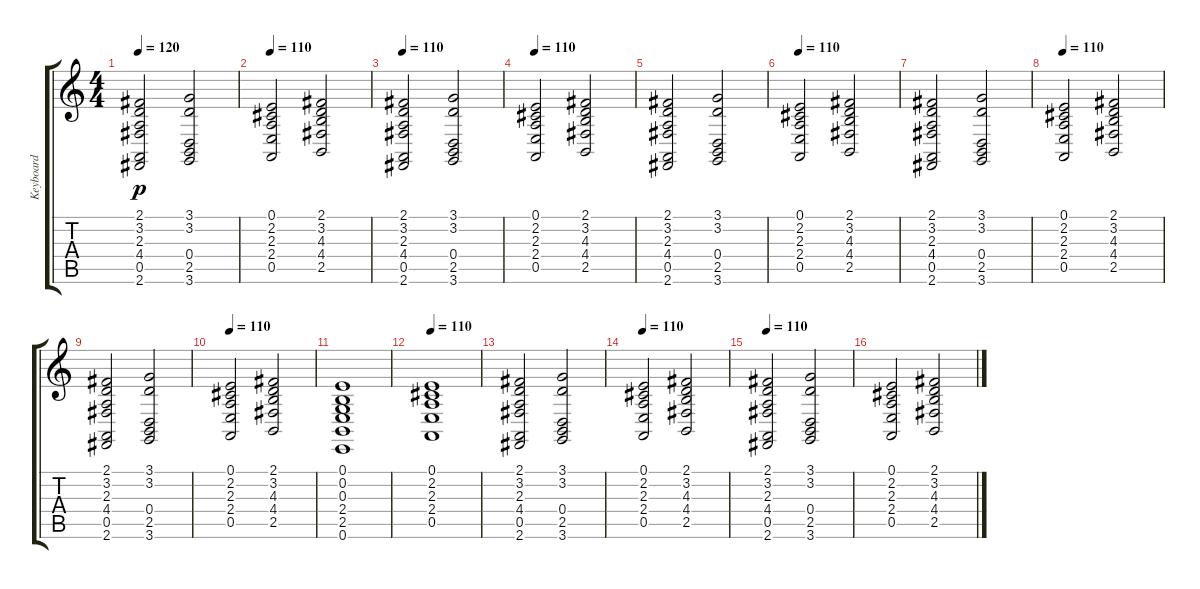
\track ("Keyboard" "Keyboard") {instrument synthstrings2}
\staff {score tabs}
\tuning (E4 B3 G3 D3 A2 E2) {hide}
\ts (4 4)
\tempo 120
\tempo 110
\tempo 120
\clef g2
\ks c
(2.1 3.2 2.3 4.4 0.5 2.6).2{dy p instrument synthstrings2} (3.1 3.2 0.4 2.5 3.6).2 |
\tempo 110
(0.1 2.2 2.3 2.4 0.5).2 (2.1 3.2 4.3 4.4 2.5).2 |
\tempo 110
(2.1 3.2 2.3 4.4 0.5 2.6).2 (3.1 3.2 0.4 2.5 3.6).2 |
\tempo 110
(0.1 2.2 2.3 2.4 0.5).2 (2.1 3.2 4.3 4.4 2.5).2 |
(2.1 3.2 2.3 4.4 0.5 2.6).2 (3.1 3.2 0.4 2.5 3.6).2 |
\tempo 110
(0.1 2.2 2.3 2.4 0.5).2 (2.1 3.2 4.3 4.4 2.5).2 |
(2.1 3.2 2.3 4.4 0.5 2.6).2 (3.1 3.2 0.4 2.5 3.6).2 |
\tempo 110
(0.1 2.2 2.3 2.4 0.5).2 (2.1 3.2 4.3 4.4 2.5).2 |
(2.1 3.2 2.3 4.4 0.5 2.6).2 (3.1 3.2 0.4 2.5 3.6).2 |
\tempo 110
(0.1 2.2 2.3 2.4 0.5).2 (2.1 3.2 4.3 4.4 2.5).2 |
(0.1 0.2 0.3 2.4 2.5 0.6).1 |
\tempo 110
(0.1 2.2 2.3 2.4 0.5).1 |
(2.1 3.2 2.3 4.4 0.5 2.6).2 (3.1 3.2 0.4 2.5 3.6).2 |
\tempo 110
(0.1 2.2 2.3 2.4 0.5).2 (2.1 3.2 4.3 4.4 2.5).2 |
\tempo 110
(2.1 3.2 2.3 4.4 0.5 2.6).2 (3.1 3.2 0.4 2.5 3.6).2 |
(0.1 2.2 2.3 2.4 0.5).2 (2.1 3.2 4.3 4.4 2.5).2
